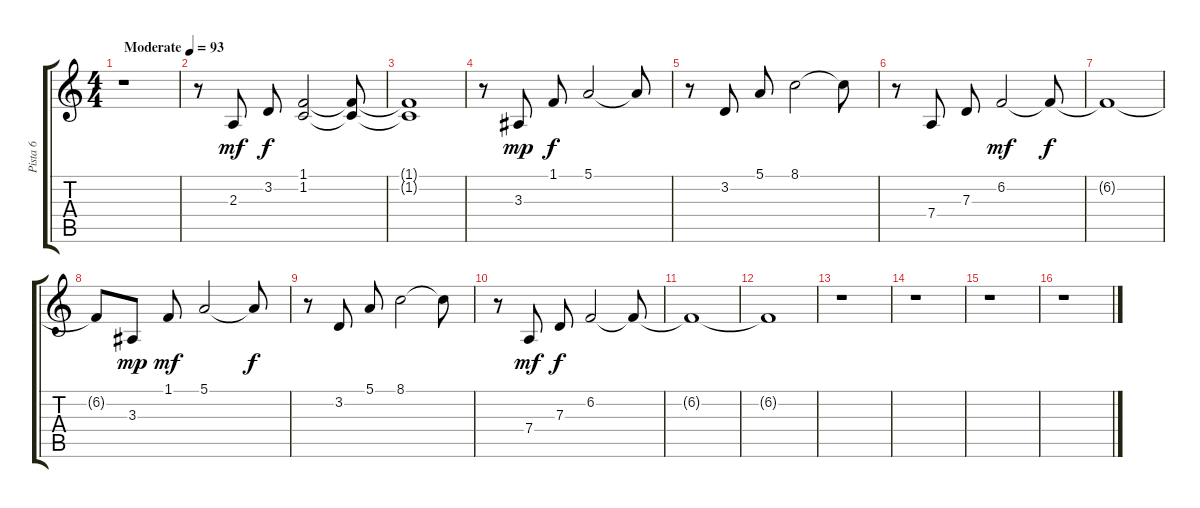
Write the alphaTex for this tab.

\track ("Pista 6" "Pista 6") {instrument pad6metallic}
\staff {score tabs}
\tuning (E4 B3 G3 D3 A2 E2) {hide}
\ts (4 4)
\tempo (93 "Moderate")
\clef g2
\ks c
r.1{dy mf instrument pad6metallic} |
r.8 2.3.8 3.2.8{dy f} (1.1 1.2).2 (1.1{t} 1.2{t}).8 |
(1.1{t} 1.2{t}).1 |
r.8 3.3.8{dy mp} 1.1.8{dy f} 5.1.2 5.1{t}.8 |
r.8 3.2.8 5.1.8 8.1.2 8.1{t}.8 |
r.8 7.4.8 7.3.8 6.2.2{dy mf} 6.2{t}.8{dy f} |
6.2{t}.1 |
6.2{t}.8 3.3.8{dy mp} 1.1.8{dy mf} 5.1.2 5.1{t}.8{dy f} |
r.8 3.2.8 5.1.8 8.1.2 8.1{t}.8 |
r.8 7.4.8{dy mf} 7.3.8{dy f} 6.2.2 6.2{t}.8 |
6.2{t}.1 |
6.2{t}.1 |
r.1 |
r.1 |
r.1 |
r.1
